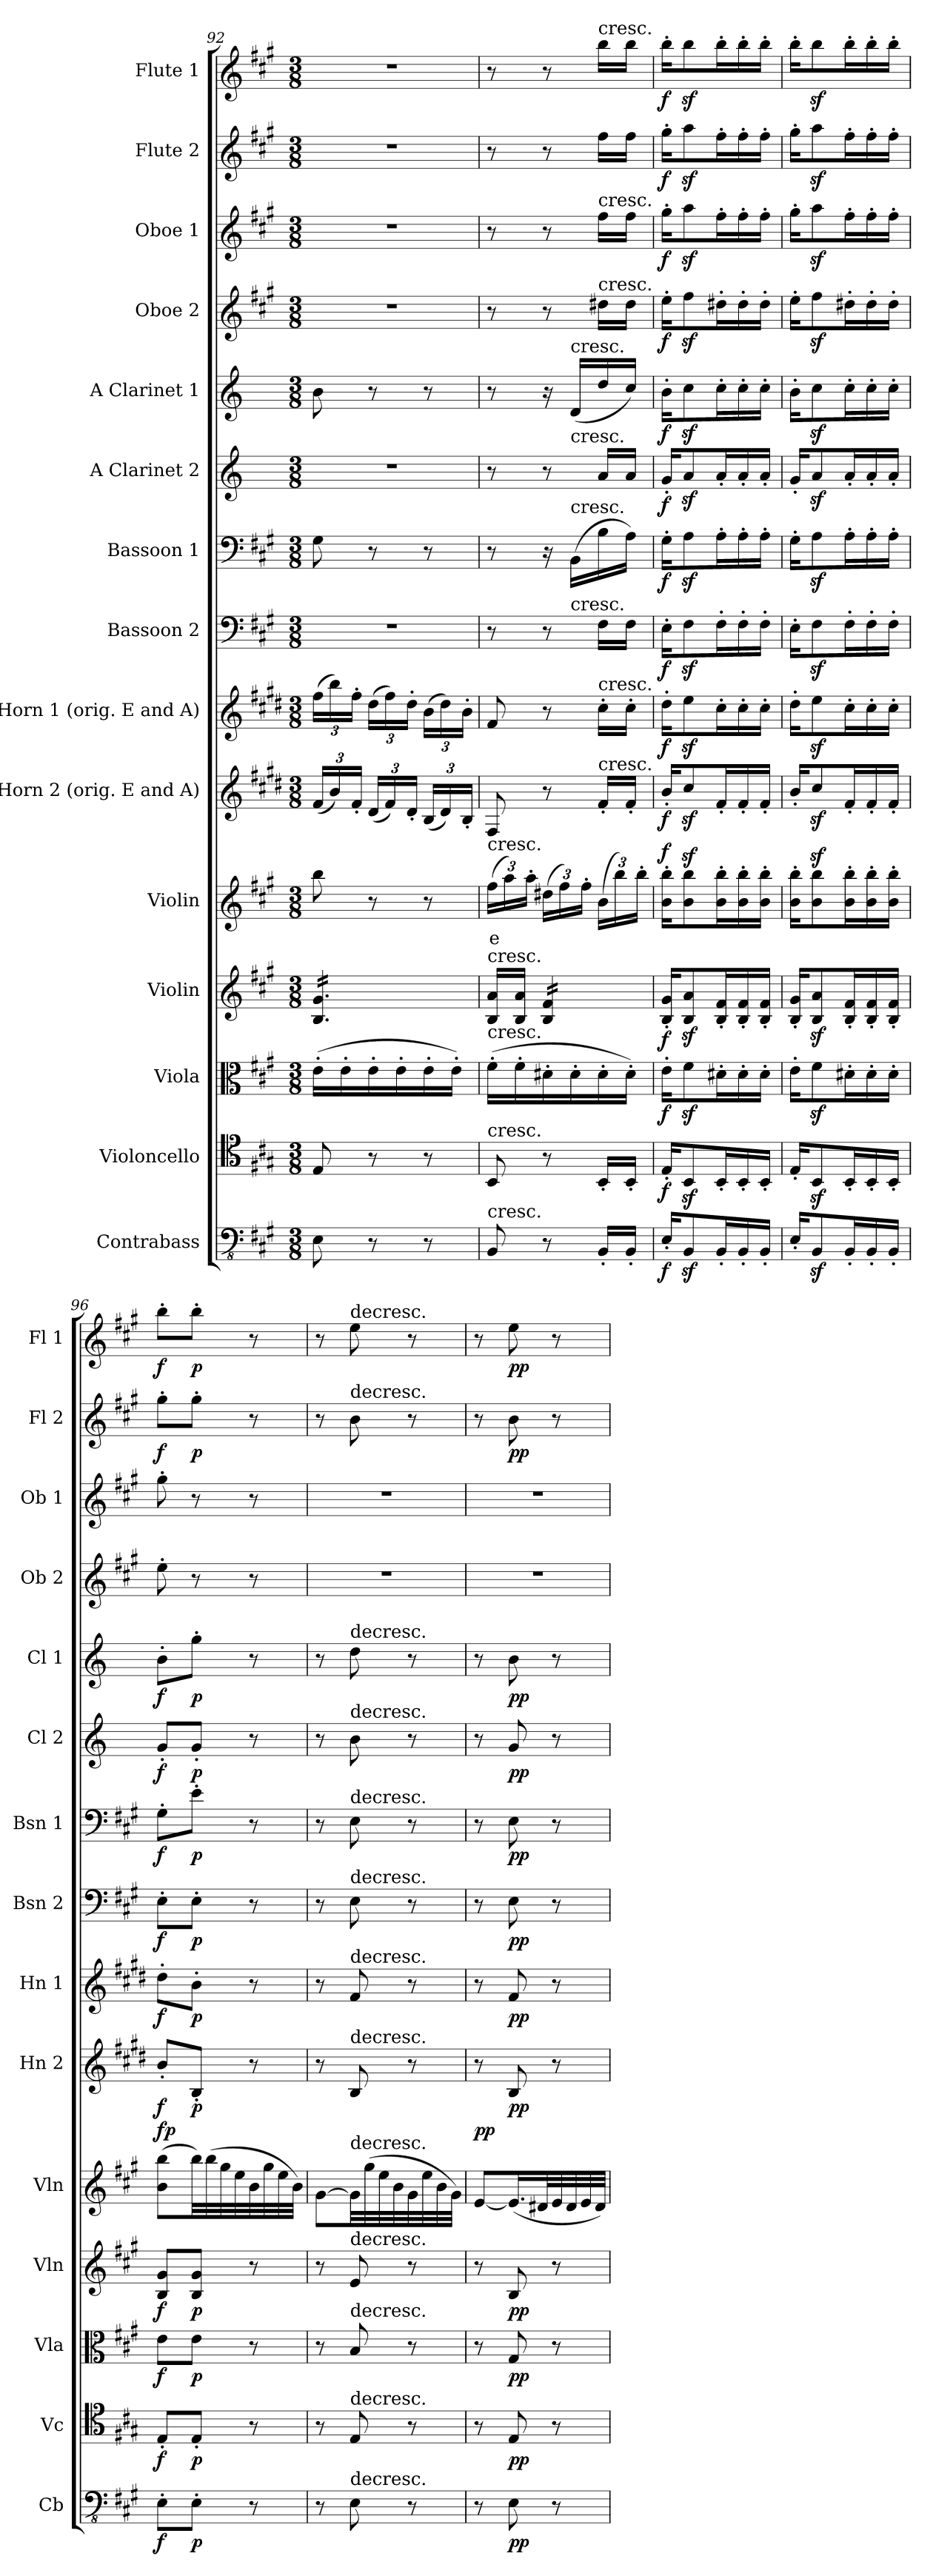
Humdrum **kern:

**kern	**dynam	**kern	**dynam	**kern	**dynam	**kern	**dynam	**kern	**text	**dynam	**kern	**dynam	**kern	**dynam	**kern	**dynam	**kern	**dynam	**kern	**dynam	**kern	**dynam	**kern	**dynam	**kern	**dynam	**kern	**dynam	**kern	**dynam
*part15	*part15	*part14	*part14	*part13	*part13	*part12	*part12	*part11	*part11	*part11	*part10	*part10	*part9	*part9	*part8	*part8	*part7	*part7	*part6	*part6	*part5	*part5	*part4	*part4	*part3	*part3	*part2	*part2	*part1	*part1
*staff15	*staff15	*staff14	*staff14	*staff13	*staff13	*staff12	*staff12	*staff11	*staff11	*staff11	*staff10	*staff10	*staff9	*staff9	*staff8	*staff8	*staff7	*staff7	*staff6	*staff6	*staff5	*staff5	*staff4	*staff4	*staff3	*staff3	*staff2	*staff2	*staff1	*staff1
*I"Contrabass	*	*I"Violoncello	*	*I"Viola	*	*I"Violin	*	*I"Violin	*	*	*I"F Horn 2 (orig. E and A)	*	*I"F Horn 1 (orig. E and A)	*	*I"Bassoon 2	*	*I"Bassoon 1	*	*I"A Clarinet 2	*	*I"A Clarinet 1	*	*I"Oboe 2	*	*I"Oboe 1	*	*I"Flute 2	*	*I"Flute 1	*
*I'Cb	*	*I'Vc	*	*I'Vla	*	*I'Vln	*	*I'Vln	*	*	*I'Hn 2	*	*I'Hn 1	*	*I'Bsn 2	*	*I'Bsn 1	*	*I'Cl 2	*	*I'Cl 1	*	*I'Ob 2	*	*I'Ob 1	*	*I'Fl 2	*	*I'Fl 1	*
*clefFv4	*	*clefC4	*	*clefC3	*	*clefG2	*	*clefG2	*	*	*clefG2	*	*clefG2	*	*clefF4	*	*clefF4	*	*clefG2	*	*clefG2	*	*clefG2	*	*clefG2	*	*clefG2	*	*clefG2	*
*	*	*	*	*	*	*	*	*	*	*	*ITrd4c7	*	*ITrd4c7	*	*	*	*	*	*ITrd2c3	*	*ITrd2c3	*	*	*	*	*	*	*	*	*
*k[f#c#g#]	*	*k[f#c#g#]	*	*k[f#c#g#]	*	*k[f#c#g#]	*	*k[f#c#g#]	*	*	*k[f#c#g#]	*	*k[f#c#g#]	*	*k[f#c#g#]	*	*k[f#c#g#]	*	*k[f#c#g#]	*	*k[f#c#g#]	*	*k[f#c#g#]	*	*k[f#c#g#]	*	*k[f#c#g#]	*	*k[f#c#g#]	*
*M3/8	*	*M3/8	*	*M3/8	*	*M3/8	*	*M3/8	*	*	*M3/8	*	*M3/8	*	*M3/8	*	*M3/8	*	*M3/8	*	*M3/8	*	*M3/8	*	*M3/8	*	*M3/8	*	*M3/8	*
*	*	*	*	*	*	*	*	*	*	*	*Xbrackettup	*	*Xbrackettup	*	*	*	*	*	*	*	*	*	*	*	*	*	*	*	*	*
=92	=92	=92	=92	=92	=92	=92	=92	=92	=92	=92	=92	=92	=92	=92	=92	=92	=92	=92	=92	=92	=92	=92	=92	=92	=92	=92	=92	=92	=92	=92
*	*	*	*	*	*	*tremolo	*	*	*	*	*	*	*	*	*	*	*	*	*	*	*	*	*	*	*	*	*	*	*	*
8EE\	.	8E/	.	(>16e'\LL	.	16B/ 16g#/LL	.	8bb\	.	.	(<24B/LL	.	(>24b\LL	.	4.r	.	8G#\	.	4.r	.	8g#\	.	4.r	.	4.r	.	4.r	.	4.r	.
.	.	.	.	.	.	.	.	.	.	.	24e/)	.	24ee\)	.	.	.	.	.	.	.	.	.	.	.	.	.	.	.	.	.
.	.	.	.	16e'\	.	16B/ 16g#/	.	.	.	.	.	.	.	.	.	.	.	.	.	.	.	.	.	.	.	.	.	.	.	.
.	.	.	.	.	.	.	.	.	.	.	24B'/JJ	.	24b'\JJ	.	.	.	.	.	.	.	.	.	.	.	.	.	.	.	.	.
8r	.	8r	.	16e'\	.	16B/ 16g#/	.	8r	.	.	(<24G#/LL	.	(>24g#\LL	.	.	.	8r	.	.	.	8r	.	.	.	.	.	.	.	.	.
.	.	.	.	.	.	.	.	.	.	.	24B/)	.	24b\)	.	.	.	.	.	.	.	.	.	.	.	.	.	.	.	.	.
.	.	.	.	16e'\	.	16B/ 16g#/	.	.	.	.	.	.	.	.	.	.	.	.	.	.	.	.	.	.	.	.	.	.	.	.
.	.	.	.	.	.	.	.	.	.	.	24G#'/JJ	.	24g#'\JJ	.	.	.	.	.	.	.	.	.	.	.	.	.	.	.	.	.
8r	.	8r	.	16e'\	.	16B/ 16g#/	.	8r	.	.	(<24E/LL	.	(>24e\LL	.	.	.	8r	.	.	.	8r	.	.	.	.	.	.	.	.	.
.	.	.	.	.	.	.	.	.	.	.	24G#/)	.	24g#\)	.	.	.	.	.	.	.	.	.	.	.	.	.	.	.	.	.
.	.	.	.	16e'\JJ)	.	16B/ 16g#/JJ	.	.	.	.	.	.	.	.	.	.	.	.	.	.	.	.	.	.	.	.	.	.	.	.
*	*	*	*	*	*	*Xtremolo	*	*	*	*	*	*	*	*	*	*	*	*	*	*	*	*	*	*	*	*	*	*	*	*
.	.	.	.	.	.	.	.	.	.	.	24E'/JJ	.	24e'\JJ	.	.	.	.	.	.	.	.	.	.	.	.	.	.	.	.	.
=93	=93	=93	=93	=93	=93	=93	=93	=93	=93	=93	=93	=93	=93	=93	=93	=93	=93	=93	=93	=93	=93	=93	=93	=93	=93	=93	=93	=93	=93	=93
*	*	*	*	*	*	*	*	*Xbrackettup	*	*	*	*	*	*	*	*	*	*	*	*	*	*	*	*	*	*	*	*	*	*
!	!	!	!	!	!	!	!	!LO:TX:a:t=cresc.	!	!	!	!	!	!	!	!	!	!	!	!	!	!	!	!	!	!	!	!	!	!
!	!	!	!	!	!	!LO:TX:a:t=cresc.	!	!	!	!	!	!	!	!	!	!	!	!	!	!	!	!	!	!	!	!	!	!	!	!
!	!	!	!	!LO:TX:a:t=cresc.	!	!	!	!	!	!	!	!	!	!	!	!	!	!	!	!	!	!	!	!	!	!	!	!	!	!
!	!	!LO:TX:a:t=cresc.	!	!	!	!	!	!	!	!	!	!	!	!	!	!	!	!	!	!	!	!	!	!	!	!	!	!	!	!
!LO:TX:a:t=cresc.	!	!	!	!	!	!	!	!	!	!	!	!	!	!	!	!	!	!	!	!	!	!	!	!	!	!	!	!	!	!
!	!	!	!	!	!	!	!	!	!LO:LY:b:color=#FF0000	!	!	!	!	!	!	!	!	!	!	!	!	!	!	!	!	!	!	!	!	!
*	*	*	*	*	*	*	*	*	*	*	*	*	*	*	*^	*	*	*	*^	*	*	*	*	*	*	*	*	*	*	*
8BBB/	.	8BB/	.	(>16f#'\LL	.	16B/ 16a/LL	.	(>24ff#\LL	e	.	8BB/	.	8B/	.	8r	8.ryy	.	8r	.	8r	8.ryy	.	8r	.	8r	.	8r	.	8r	.	8r	.
.	.	.	.	.	.	.	.	24aa\)	.	.	.	.	.	.	.	.	.	.	.	.	.	.	.	.	.	.	.	.	.	.	.	.
.	.	.	.	16f#'\	.	16B/ 16a/JJ	.	.	.	.	.	.	.	.	.	.	.	.	.	.	.	.	.	.	.	.	.	.	.	.	.	.
.	.	.	.	.	.	.	.	24aa'\JJ	.	.	.	.	.	.	.	.	.	.	.	.	.	.	.	.	.	.	.	.	.	.	.	.
*	*	*	*	*	*	*tremolo	*	*	*	*	*	*	*	*	*	*	*	*	*	*	*	*	*	*	*	*	*	*	*	*	*	*
8r	.	8r	.	16d#X'\	.	16B/ 16f#/LL	.	(>24dd#X\LL	.	.	8r	.	8r	.	8r	.	.	16r	.	8r	.	.	16r	.	8r	.	8r	.	8r	.	8r	.
.	.	.	.	.	.	.	.	24ff#\)	.	.	.	.	.	.	.	.	.	.	.	.	.	.	.	.	.	.	.	.	.	.	.	.
!	!	!	!	!	!	!	!	!	!	!	!	!	!	!	!	!	!	!	!	!	!	!	!LO:TX:a:t=cresc.	!	!	!	!	!	!	!	!	!
!	!	!	!	!	!	!	!	!	!	!	!	!	!	!	!	!	!	!	!	!	!LO:TX:a:t=cresc.	!	!	!	!	!	!	!	!	!	!	!
!	!	!	!	!	!	!	!	!	!	!	!	!	!	!	!	!	!	!LO:TX:a:t=cresc.	!	!	!	!	!	!	!	!	!	!	!	!	!	!
!	!	!	!	!	!	!	!	!	!	!	!	!	!	!	!	!LO:TX:a:t=cresc.	!	!	!	!	!	!	!	!	!	!	!	!	!	!	!	!
.	.	.	.	16d#'\	.	16B/ 16f#/	.	.	.	.	.	.	.	.	.	8.ryy	.	(>16BB\LL	.	.	8.ryy	.	(<16B/LL	.	.	.	.	.	.	.	.	.
.	.	.	.	.	.	.	.	24ff#'\JJ	.	.	.	.	.	.	.	.	.	.	.	.	.	.	.	.	.	.	.	.	.	.	.	.
!	!	!	!	!	!	!	!	!	!	!	!	!	!	!	!	!	!	!	!	!	!	!	!	!	!	!	!	!	!	!	!LO:TX:a:t=cresc.	!
!	!	!	!	!	!	!	!	!	!	!	!	!	!	!	!	!	!	!	!	!	!	!	!	!	!	!	!LO:TX:a:t=cresc.	!	!	!	!	!
!	!	!	!	!	!	!	!	!	!	!	!	!	!	!	!	!	!	!	!	!	!	!	!	!	!LO:TX:a:t=cresc.	!	!	!	!	!	!	!
!	!	!	!	!	!	!	!	!	!	!	!	!	!LO:TX:a:t=cresc.	!	!	!	!	!	!	!	!	!	!	!	!	!	!	!	!	!	!	!
!	!	!	!	!	!	!	!	!	!	!	!LO:TX:a:t=cresc.	!	!	!	!	!	!	!	!	!	!	!	!	!	!	!	!	!	!	!	!	!
16BBB'/LL	.	16BB'/LL	.	16d#'\	.	16B/ 16f#/	.	(>24b\LL	.	.	16B'/LL	.	16f#'\LL	.	16F#\LL	.	.	16B\	.	16f#/LL	.	.	16b/	.	16dd#X\LL	.	16ff#\LL	.	16ff#\LL	.	16bb\LL	.
.	.	.	.	.	.	.	.	24bb\)	.	.	.	.	.	.	.	.	.	.	.	.	.	.	.	.	.	.	.	.	.	.	.	.
16BBB'/JJ	.	16BB'/JJ	.	16d#'\JJ)	.	16B/ 16f#/JJ	.	.	.	.	16B'/JJ	.	16f#'\JJ	.	16F#\JJ	.	.	16A\JJ)	.	16f#/JJ	.	.	16a/JJ)	.	16dd#\JJ	.	16ff#\JJ	.	16ff#\JJ	.	16bb\JJ	.
*	*	*	*	*	*	*Xtremolo	*	*	*	*	*	*	*	*	*	*	*	*	*	*	*	*	*	*	*	*	*	*	*	*	*	*
.	.	.	.	.	.	.	.	24bb'\JJ	.	.	.	.	.	.	.	.	.	.	.	.	.	.	.	.	.	.	.	.	.	.	.	.
=94	=94	=94	=94	=94	=94	=94	=94	=94	=94	=94	=94	=94	=94	=94	=94	=94	=94	=94	=94	=94	=94	=94	=94	=94	=94	=94	=94	=94	=94	=94	=94	=94
!	!LO:DY:b	!	!LO:DY:b	!	!LO:DY:b	!	!LO:DY:b	!	!	!LO:DY:b	!	!LO:DY:b	!	!LO:DY:b	!	!	!LO:DY:b	!	!LO:DY:b	!	!	!LO:DY:b	!	!LO:DY:b	!	!LO:DY:b	!	!LO:DY:b	!	!LO:DY:b	!	!LO:DY:b
*	*	*	*	*	*	*	*	*	*	*	*	*	*	*	*v	*v	*	*	*	*v	*v	*	*	*	*	*	*	*	*	*	*	*
16EE'/KL	f	16E'/KL	f	16e'\KL	f	16B/' 16g#/'KL	f	16b\' 16bb\'KL	.	f	16e'/KL	f	16g#'\KL	f	16E'\KL	f	16G#'\KL	f	16e'/KL	f	16g#'\KL	f	16ee'\KL	f	16gg#'\KL	f	16gg#'\KL	f	16bb'\KL	f
8BBBz</	.	8BBz</	.	8f#z<\	.	8B/z< 8a/z<	.	8b\z< 8bb\z<	.	.	8f#z</	.	8az<\	.	8F#z<\	.	8Az<\	.	8f#z</	.	8az<\	.	8ff#z<\	.	8aaz<\	.	8aaz<\	.	8bbz<\	.
16BBB'/L	.	16BB'/L	.	16d#X'\L	.	16B/' 16f#/'L	.	16b\' 16bb\'L	.	.	16B'/L	.	16f#'\L	.	16F#'\L	.	16A'\L	.	16f#'/L	.	16a'\L	.	16dd#X'\L	.	16ff#'\L	.	16ff#'\L	.	16bb'\L	.
16BBB'/	.	16BB'/	.	16d#'\	.	16B/' 16f#/'	.	16b\' 16bb\'	.	.	16B'/	.	16f#'\	.	16F#'\	.	16A'\	.	16f#'/	.	16a'\	.	16dd#'\	.	16ff#'\	.	16ff#'\	.	16bb'\	.
16BBB'/JJ	.	16BB'/JJ	.	16d#'\JJ	.	16B/' 16f#/'JJ	.	16b\' 16bb\'JJ	.	.	16B'/JJ	.	16f#'\JJ	.	16F#'\JJ	.	16A'\JJ	.	16f#'/JJ	.	16a'\JJ	.	16dd#'\JJ	.	16ff#'\JJ	.	16ff#'\JJ	.	16bb'\JJ	.
=95	=95	=95	=95	=95	=95	=95	=95	=95	=95	=95	=95	=95	=95	=95	=95	=95	=95	=95	=95	=95	=95	=95	=95	=95	=95	=95	=95	=95	=95	=95
16EE'/KL	.	16E'/KL	.	16e'\KL	.	16B/' 16g#/'KL	.	16b\' 16bb\'KL	.	.	16e'/KL	.	16g#'\KL	.	16E'\KL	.	16G#'\KL	.	16e'/KL	.	16g#'\KL	.	16ee'\KL	.	16gg#'\KL	.	16gg#'\KL	.	16bb'\KL	.
8BBBz</	.	8BBz</	.	8f#z<\	.	8B/z< 8a/z<	.	8b\z< 8bb\z<	.	.	8f#z</	.	8az<\	.	8F#z<\	.	8Az<\	.	8f#z</	.	8az<\	.	8ff#z<\	.	8aaz<\	.	8aaz<\	.	8bbz<\	.
16BBB'/L	.	16BB'/L	.	16d#X'\L	.	16B/' 16f#/'L	.	16b\' 16bb\'L	.	.	16B'/L	.	16f#'\L	.	16F#'\L	.	16A'\L	.	16f#'/L	.	16a'\L	.	16dd#X'\L	.	16ff#'\L	.	16ff#'\L	.	16bb'\L	.
16BBB'/	.	16BB'/	.	16d#'\	.	16B/' 16f#/'	.	16b\' 16bb\'	.	.	16B'/	.	16f#'\	.	16F#'\	.	16A'\	.	16f#'/	.	16a'\	.	16dd#'\	.	16ff#'\	.	16ff#'\	.	16bb'\	.
16BBB'/JJ	.	16BB'/JJ	.	16d#'\JJ	.	16B/' 16f#/'JJ	.	16b\' 16bb\'JJ	.	.	16B'/JJ	.	16f#'\JJ	.	16F#'\JJ	.	16A'\JJ	.	16f#'/JJ	.	16a'\JJ	.	16dd#'\JJ	.	16ff#'\JJ	.	16ff#'\JJ	.	16bb'\JJ	.
=96	=96	=96	=96	=96	=96	=96	=96	=96	=96	=96	=96	=96	=96	=96	=96	=96	=96	=96	=96	=96	=96	=96	=96	=96	=96	=96	=96	=96	=96	=96
!	!LO:DY:b	!	!LO:DY:b	!	!LO:DY:b	!	!LO:DY:b	!	!	!LO:DY:b	!	!LO:DY:b	!	!LO:DY:b	!	!LO:DY:b	!	!LO:DY:b	!	!LO:DY:b	!	!LO:DY:b	!	!	!	!	!	!LO:DY:b	!	!LO:DY:b
8EE'\L	f	8E'/L	f	8e\L	f	8B/ 8g#/L	f	(>8b\ 8bb\L	.	fp	8e'/L	f	8g#'\L	f	8E'\L	f	8G#'\L	f	8e'/L	f	8g#'\L	f	8ee'\	.	8gg#'\	.	8gg#'\L	f	8bb'\L	f
!	!LO:DY:b	!	!LO:DY:b	!	!LO:DY:b	!	!LO:DY:b	!	!	!	!	!LO:DY:b	!	!LO:DY:b	!	!LO:DY:b	!	!LO:DY:b	!	!LO:DY:b	!	!LO:DY:b	!	!	!	!	!	!LO:DY:b	!	!LO:DY:b
8EE'\J	p	8E'/J	p	8e\J	p	8B/ 8g#/J	p	32bb\LL)	.	.	8E'/J	p	8e'\J	p	8E'\J	p	8e'\J	p	8e'/J	p	8ee'\J	p	8r	.	8r	.	8gg#'\J	p	8bb'\J	p
.	.	.	.	.	.	.	.	(>32bb\	.	.	.	.	.	.	.	.	.	.	.	.	.	.	.	.	.	.	.	.	.	.
.	.	.	.	.	.	.	.	32gg#\	.	.	.	.	.	.	.	.	.	.	.	.	.	.	.	.	.	.	.	.	.	.
.	.	.	.	.	.	.	.	32ee\	.	.	.	.	.	.	.	.	.	.	.	.	.	.	.	.	.	.	.	.	.	.
8r	.	8r	.	8r	.	8r	.	32b\	.	.	8r	.	8r	.	8r	.	8r	.	8r	.	8r	.	8r	.	8r	.	8r	.	8r	.
.	.	.	.	.	.	.	.	32gg#\	.	.	.	.	.	.	.	.	.	.	.	.	.	.	.	.	.	.	.	.	.	.
.	.	.	.	.	.	.	.	32ee\	.	.	.	.	.	.	.	.	.	.	.	.	.	.	.	.	.	.	.	.	.	.
.	.	.	.	.	.	.	.	32b\JJJ)	.	.	.	.	.	.	.	.	.	.	.	.	.	.	.	.	.	.	.	.	.	.
=97	=97	=97	=97	=97	=97	=97	=97	=97	=97	=97	=97	=97	=97	=97	=97	=97	=97	=97	=97	=97	=97	=97	=97	=97	=97	=97	=97	=97	=97	=97
8r	.	8r	.	8r	.	8r	.	[8g#\L	.	.	8r	.	8r	.	8r	.	8r	.	8r	.	8r	.	4.r	.	4.r	.	8r	.	8r	.
!	!	!	!	!	!	!	!	!	!	!	!	!	!	!	!	!	!	!	!	!	!	!	!	!	!	!	!	!	!LO:TX:a:t=decresc.	!
!	!	!	!	!	!	!	!	!	!	!	!	!	!	!	!	!	!	!	!	!	!	!	!	!	!	!	!LO:TX:a:t=decresc.	!	!	!
!	!	!	!	!	!	!	!	!	!	!	!	!	!	!	!	!	!	!	!	!	!LO:TX:a:t=decresc.	!	!	!	!	!	!	!	!	!
!	!	!	!	!	!	!	!	!	!	!	!	!	!	!	!	!	!	!	!LO:TX:a:t=decresc.	!	!	!	!	!	!	!	!	!	!	!
!	!	!	!	!	!	!	!	!	!	!	!	!	!	!	!	!	!LO:TX:a:t=decresc.	!	!	!	!	!	!	!	!	!	!	!	!	!
!	!	!	!	!	!	!	!	!	!	!	!	!	!	!	!LO:TX:a:t=decresc.	!	!	!	!	!	!	!	!	!	!	!	!	!	!	!
!	!	!	!	!	!	!	!	!	!	!	!	!	!LO:TX:a:t=decresc.	!	!	!	!	!	!	!	!	!	!	!	!	!	!	!	!	!
!	!	!	!	!	!	!	!	!	!	!	!LO:TX:a:t=decresc.	!	!	!	!	!	!	!	!	!	!	!	!	!	!	!	!	!	!	!
!	!	!	!	!	!	!	!	!LO:TX:a:t=decresc.	!	!	!	!	!	!	!	!	!	!	!	!	!	!	!	!	!	!	!	!	!	!
!	!	!	!	!	!	!LO:TX:a:t=decresc.	!	!	!	!	!	!	!	!	!	!	!	!	!	!	!	!	!	!	!	!	!	!	!	!
!	!	!	!	!LO:TX:a:t=decresc.	!	!	!	!	!	!	!	!	!	!	!	!	!	!	!	!	!	!	!	!	!	!	!	!	!	!
!	!	!LO:TX:a:t=decresc.	!	!	!	!	!	!	!	!	!	!	!	!	!	!	!	!	!	!	!	!	!	!	!	!	!	!	!	!
!LO:TX:a:t=decresc.	!	!	!	!	!	!	!	!	!	!	!	!	!	!	!	!	!	!	!	!	!	!	!	!	!	!	!	!	!	!
8EE\	.	8E/	.	8B/	.	8e/	.	32g#\LL]	.	.	8E/	.	8B/	.	8E\	.	8E\	.	8g#\	.	8b\	.	.	.	.	.	8b\	.	8ee\	.
.	.	.	.	.	.	.	.	(>32gg#\	.	.	.	.	.	.	.	.	.	.	.	.	.	.	.	.	.	.	.	.	.	.
.	.	.	.	.	.	.	.	32ee\	.	.	.	.	.	.	.	.	.	.	.	.	.	.	.	.	.	.	.	.	.	.
.	.	.	.	.	.	.	.	32b\	.	.	.	.	.	.	.	.	.	.	.	.	.	.	.	.	.	.	.	.	.	.
8r	.	8r	.	8r	.	8r	.	32g#\	.	.	8r	.	8r	.	8r	.	8r	.	8r	.	8r	.	.	.	.	.	8r	.	8r	.
.	.	.	.	.	.	.	.	32ee\	.	.	.	.	.	.	.	.	.	.	.	.	.	.	.	.	.	.	.	.	.	.
.	.	.	.	.	.	.	.	32b\	.	.	.	.	.	.	.	.	.	.	.	.	.	.	.	.	.	.	.	.	.	.
.	.	.	.	.	.	.	.	32g#\JJJ)	.	.	.	.	.	.	.	.	.	.	.	.	.	.	.	.	.	.	.	.	.	.
!!LO:PB:g=z
=98	=98	=98	=98	=98	=98	=98	=98	=98	=98	=98	=98	=98	=98	=98	=98	=98	=98	=98	=98	=98	=98	=98	=98	=98	=98	=98	=98	=98	=98	=98
!	!	!	!	!	!	!	!	!	!	!LO:DY:b	!	!	!	!	!	!	!	!	!	!	!	!	!	!	!	!	!	!	!	!
8r	.	8r	.	8r	.	8r	.	[8e/L	.	pp	8r	.	8r	.	8r	.	8r	.	8r	.	8r	.	4.r	.	4.r	.	8r	.	8r	.
!	!LO:DY:b	!	!LO:DY:b	!	!LO:DY:b	!	!LO:DY:b	!	!	!	!	!LO:DY:b	!	!LO:DY:b	!	!LO:DY:b	!	!LO:DY:b	!	!LO:DY:b	!	!LO:DY:b	!	!	!	!	!	!LO:DY:b	!	!LO:DY:b
8EE\	pp	8E/	pp	8G#/	pp	8B/	pp	(<16.e/L]	.	.	8E/	pp	8B/	pp	8E\	pp	8E\	pp	8e/	pp	8g#\	pp	.	.	.	.	8b\	pp	8ee\	pp
.	.	.	.	.	.	.	.	32d#X/L	.	.	.	.	.	.	.	.	.	.	.	.	.	.	.	.	.	.	.	.	.	.
8r	.	8r	.	8r	.	8r	.	32e/	.	.	8r	.	8r	.	8r	.	8r	.	8r	.	8r	.	.	.	.	.	8r	.	8r	.
.	.	.	.	.	.	.	.	32d#/	.	.	.	.	.	.	.	.	.	.	.	.	.	.	.	.	.	.	.	.	.	.
.	.	.	.	.	.	.	.	32e/	.	.	.	.	.	.	.	.	.	.	.	.	.	.	.	.	.	.	.	.	.	.
.	.	.	.	.	.	.	.	32d#/JJJ)	.	.	.	.	.	.	.	.	.	.	.	.	.	.	.	.	.	.	.	.	.	.
=	=	=	=	=	=	=	=	=	=	=	=	=	=	=	=	=	=	=	=	=	=	=	=	=	=	=	=	=	=	=
*-	*-	*-	*-	*-	*-	*-	*-	*-	*-	*-	*-	*-	*-	*-	*-	*-	*-	*-	*-	*-	*-	*-	*-	*-	*-	*-	*-	*-	*-	*-
